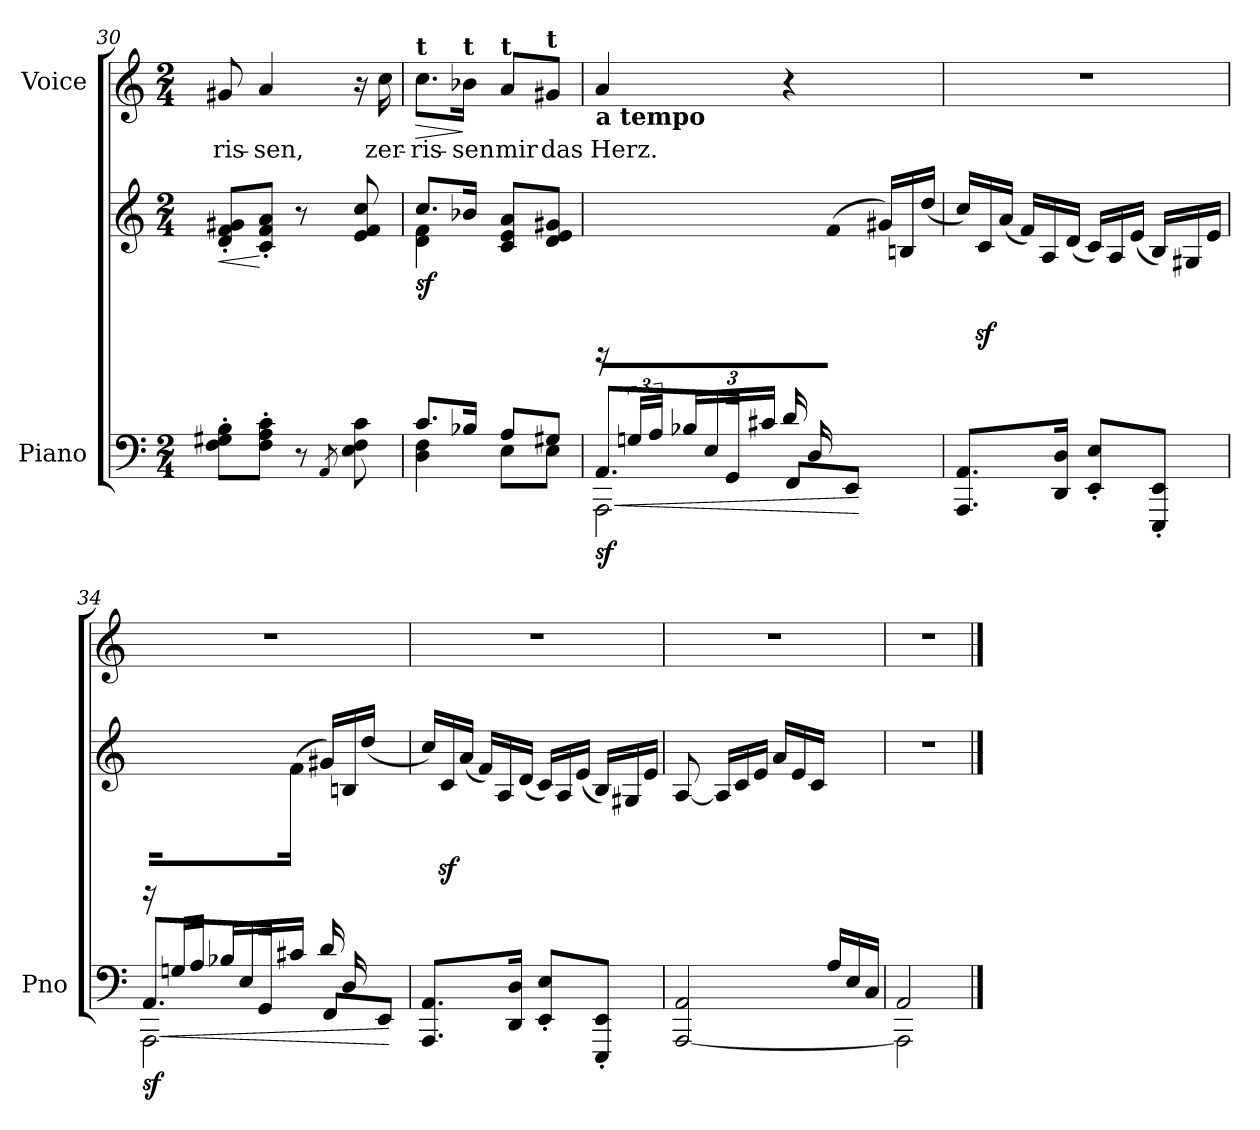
**kern	**kern	**dynam	**kern	**text	**dynam
*part2	*part2	*part2	*part1	*part1	*part1
*staff3	*staff2	*staff2/3	*staff1	*staff1	*staff1
*I"Piano	*	*	*I"Voice	*	*
*I'Pno	*	*	*	*	*
!!LO:LB:g=z
*clefF4	*clefG2	*	*clefG2	*	*
*k[]	*k[]	*	*k[]	*	*
*M2/4	*M2/4	*	*M2/4	*	*
=30	=30	=30	=30	=30	=30
!	!	!LO:HP:b	!	!LO:LY:b	!
8F\' 8G#X\' 8B\'L	8d/' 8f/' 8g#X/'L	<	8g#X/	-ris-	.
!	!	!	!	!LO:LY:b	!
8F\' 8A\' 8c\'J	8c/' 8f/' 8a/'J	[	4a/	-sen,	.
8r	8r	.	.	.	.
8qAA/	.	.	.	.	.
8E\ 8F\ 8c\	8e/ 8f/ 8cc/	.	16r	.	.
!	!	!	!	!LO:LY:b	!
.	.	.	16cc\	zer-	.
=31	=31	=31	=31	=31	=31
*^	*^	*	*	*	*
!	!	!	!	!	!LO:TX:a:B:t=t	!	!
!	!	!	!	!LO:DY:b	!	!LO:LY:b	!LO:HP:b
8.c/L	4D\ 4F\	8.cc/L	4d\ 4f\	sf	8.cc\L	-ris-	>
!	!	!	!	!	!LO:TX:a:B:t=t	!	!
!	!	!	!	!	!	!LO:LY:b	!
16B-X/Jk	.	16b-X/Jk	.	.	16b-X\Jk	-sen	]
!	!	!	!	!	!LO:TX:a:B:t=t	!	!
!	!	!	!	!	!	!LO:LY:b	!
8A/L	8E\L	8c/ 8e/ 8a/L	4ryy	.	8a/L	mir	.
!	!	!	!	!	!LO:TX:a:B:t=t	!	!
!	!	!	!	!	!	!LO:LY:b	!
8G#X/J	8E\J	8d/ 8e/ 8g#X/J	.	.	8g#X/J	das	.
*	*	*v	*v	*	*	*	*
=32	=32	=32	=32	=32	=32	=32
*	*^	*	*	*	*	*
*	*	*	*Xtuplet	*	*	*	*
!	!	!	!	!	!LO:TX:b:B:t=a tempo	!	!
!	!	!	!	!LO:DY:b=2	!	!LO:LY:b	!
24ryy	8.AA/L	2AAA\	24rDDD	sf	4a/	Herz.	.
!	!	!	!	!LO:HP:b=2	!	!	!
24Gn/LL	.	.	24%7ryy	<	.	.	.
24A/JJ	.	.	.	.	.	.	.
24B-X/LL	.	.	.	.	.	.	.
24E/	.	.	.	.	.	.	.
.	16GG/Jk	.	.	.	.	.	.
24c#X/JJ	.	.	.	.	.	.	.
*Xtuplet	*	*	*	*	*	*	*
24d/LL	8FF/L	.	.	.	4r	.	.
24D/	.	.	.	.	.	.	.
6ryy	.	.	(>24f\JJ	.	.	.	.
.	8EE/J	.	24g#X/LL)	.	.	.	.
.	.	.	24Bn/	[	.	.	.
.	.	.	(<24dd/JJ	.	.	.	.
*v	*v	*v	*	*	*	*	*
=33	=33	=33	=33	=33	=33
8.AAA/ 8.AA/L	24cc/LL)	.	2r	.	.
.	24cz>/	.	.	.	.
.	(<24a/JJ	.	.	.	.
.	24f/LL)	.	.	.	.
.	24A/	.	.	.	.
16DD/ 16D/Jk	.	.	.	.	.
.	(<24d/JJ	.	.	.	.
8EE/' 8E/'L	24c/LL)	.	.	.	.
.	24A/	.	.	.	.
.	(<24e/JJ	.	.	.	.
8EEE/' 8EE/'J	24B/LL)	.	.	.	.
.	24G#X/	.	.	.	.
.	24e/JJ	.	.	.	.
!!LO:LB:g=z
=34	=34	=34	=34	=34	=34
*^	*	*	*	*	*
*	*^	*	*	*	*	*
!	!	!	!	!LO:DY:b=2	!	!	!
24ryy	8.AA/L	2AAA\	24rDDD	sf	2r	.	.
!	!	!	!	!LO:HP:b=2	!	!	!
24Gn/LL	.	.	24%7ryy	<	.	.	.
24A/JJ	.	.	.	.	.	.	.
24B-X/LL	.	.	.	.	.	.	.
24E/	.	.	.	.	.	.	.
.	16GG/Jk	.	.	.	.	.	.
24c#X/JJ	.	.	.	.	.	.	.
24d/LL	8FF/L	.	.	.	.	.	.
24D/	.	.	.	.	.	.	.
6ryy	.	.	(>24f\JJ	.	.	.	.
.	8EE/J	.	24g#X/LL)	.	.	.	.
.	.	.	24Bn/	[	.	.	.
.	.	.	(<24dd/JJ	.	.	.	.
*v	*v	*v	*	*	*	*	*
=35	=35	=35	=35	=35	=35
8.AAA/ 8.AA/L	24cc/LL)	.	2r	.	.
.	24cz>/	.	.	.	.
.	(<24a/JJ	.	.	.	.
.	24f/LL)	.	.	.	.
.	24A/	.	.	.	.
16DD/ 16D/Jk	.	.	.	.	.
.	(<24d/JJ	.	.	.	.
8EE/' 8E/'L	24c/LL)	.	.	.	.
.	24A/	.	.	.	.
.	(<24e/JJ	.	.	.	.
8EEE/' 8EE/'J	24B/LL)	.	.	.	.
.	24G#X/	.	.	.	.
.	24e/JJ	.	.	.	.
=36	=36	=36	=36	=36	=36
*^	*	*	*	*	*
4.ryy	[2AAA/ 2AA/	(>[10A/	.	2r	.	.
.	.	20A/LL]	.	.	.	.
.	.	20c/	.	.	.	.
.	.	20e/JJ	.	.	.	.
.	.	24a/LL	.	.	.	.
.	.	24e/	.	.	.	.
.	.	24c/JJ	.	.	.	.
24A/LL	.	8ryy	.	.	.	.
24E/	.	.	.	.	.	.
24C/JJ	.	.	.	.	.	.
=37	=37	=37	=37	=37	=37	=37
2AA/)	2AAA\]	2r	.	2r	.	.
*v	*v	*	*	*	*	*
==	==	==	==	==	==
*-	*-	*-	*-	*-	*-
